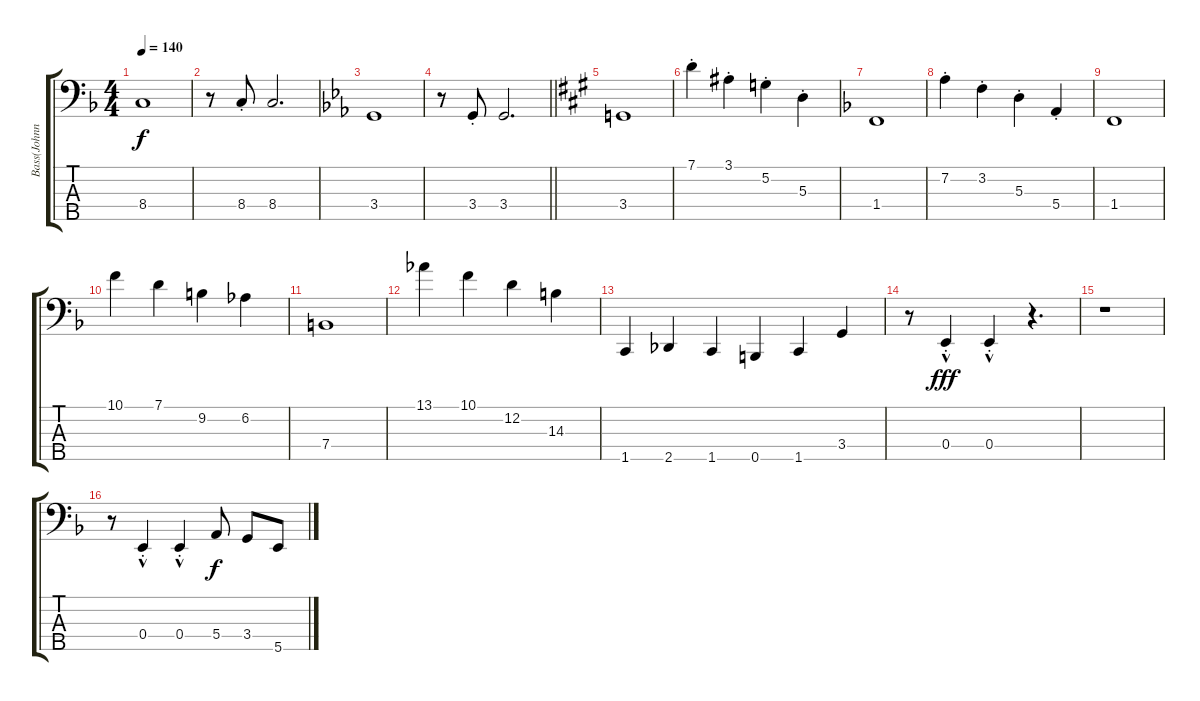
\track ("Bass(Johnny Lee)" "Bass(Johnn") {instrument electricbasspick}
\staff {score tabs}
\tuning (G2 D2 A1 E1 B0) {hide}
\ts (4 4)
\tempo 140
\clef f4
\ks f
8.4.1{dy f} |
r.8 8.4{st}.8 8.4.2{d} |
\ks eb
3.4.1 |
\barLineRight lightlight
r.8 3.4{st}.8 3.4.2{d} |
\ks a
3.4.1 |
7.1{st}.4 3.1{st}.4 5.2{st}.4 5.3{st}.4 |
\ks f
1.4.1 |
7.2{st}.4 3.2{st}.4 5.3{st}.4 5.4{st}.4 |
1.4.1 |
10.1.4 7.1.4 9.2.4 6.2.4 |
7.4.1 |
13.1.4 10.1.4 12.2.4 14.3.4 |
1.5.4 2.5.4 1.5.4 0.5.4 1.5.4 3.4.4 |
r.8 0.4{hac st}.4{dy fff} 0.4{hac st}.4 r.4{d} |
r.1 |
r.8 0.4{hac st}.4 0.4{hac st}.4 5.4.8{dy f} 3.4.8 5.5.8
